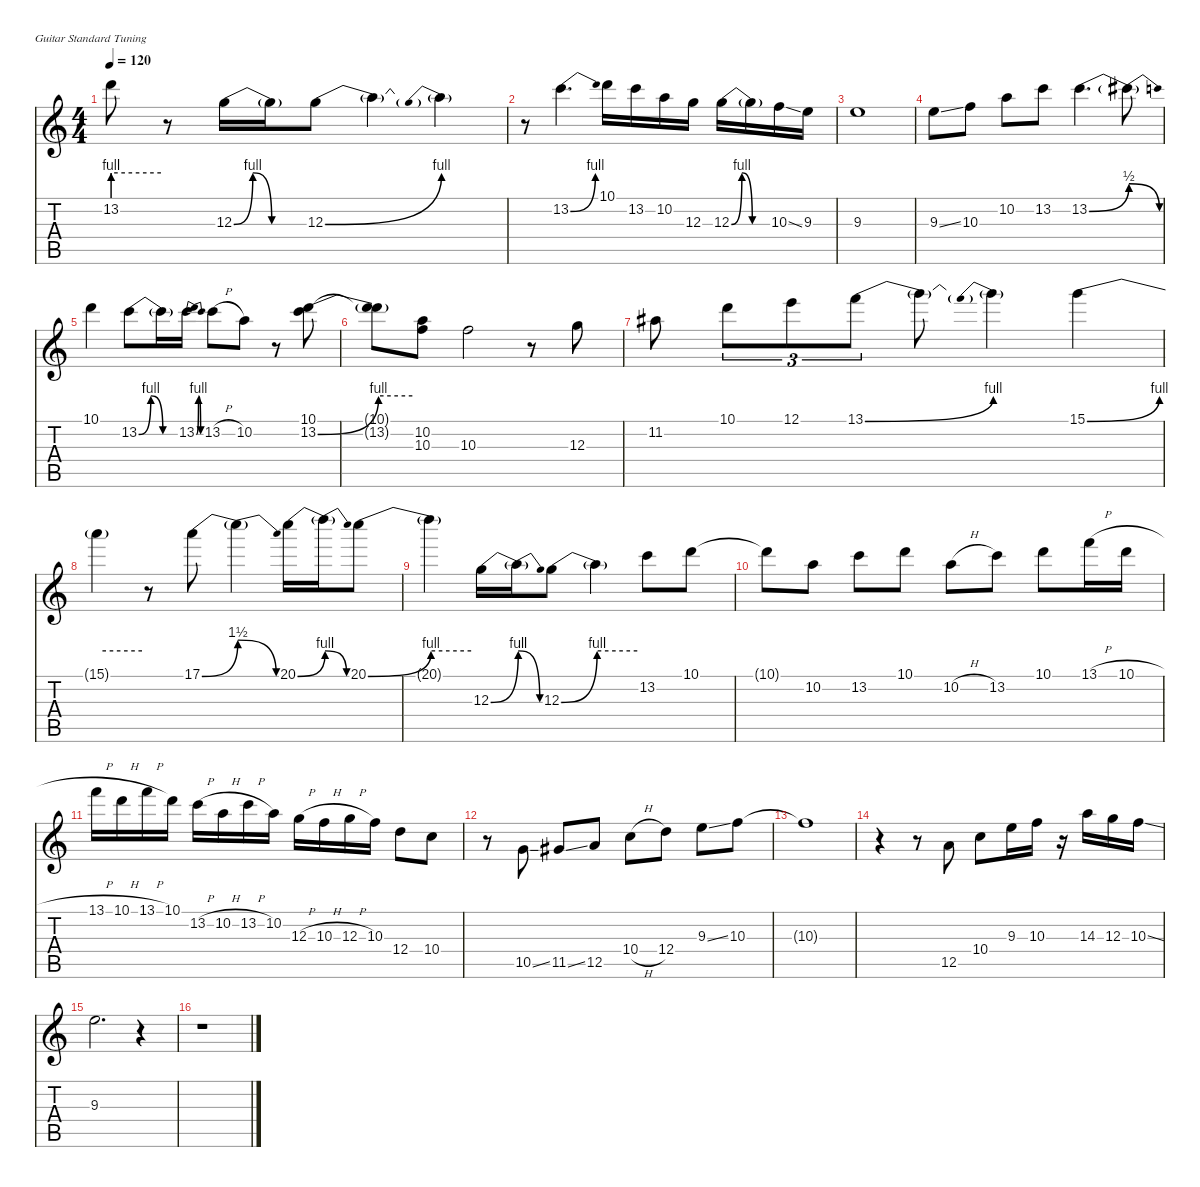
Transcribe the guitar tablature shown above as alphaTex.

\defaultSystemsLayout 4
\hideDynamics
\bracketExtendMode nobrackets
\singleTrackTrackNamePolicy hidden
\multiTrackTrackNamePolicy hidden
\firstSystemTrackNameMode fullname
\firstSystemTrackNameOrientation horizontal
\otherSystemsTrackNameOrientation horizontal
\track ("Gtr 1" "dist.guit.") {instrument distortionguitar}
\staff {score tabs}
\tuning (E4 B3 G3 D3 A2 E2)
\ts (4 4)
\tempo 120
\clef g2
\ks c
13.2{be (hold 0 4 60 4) t}.8{dy f beam Down} r.8{beam Down} 12.3{be (bendrelease 0 0 30 4 30 4 60 0)}.16{beam Down} 12.3{be (hold 0 0 60 0) t}.16{beam Down} 12.3{be (bend 0 0 60 4)}.8{beam Down} 12.3{t}.4{beam Down} 12.3{be (prebend 0 4 60 4) t}.4{beam Down} |
r.8{beam Down} 13.2{be (bend 0 0 30 4)}.4{d beam Down} 10.1.16{beam Down} 13.2.16{beam Down} 10.2.16{beam Down} 12.3.16{beam Down} 12.3{be (bendrelease 0 0 30 4 30 4 60 0)}.16{beam Down} 12.3{be (hold 0 0 60 0) t}.16{beam Down} 10.3{ss}.16{beam Down} 9.3.16{beam Down} |
9.3.1{beam Down} |
9.3{ss}.8{beam Down} 10.3.8{beam Down} 10.2.8{beam Down} 13.2.8{beam Down} 13.2{be (bend 0 0 60 2)}.4{d beam Down} 13.2{be (release 0 2 60 0) t}.8{beam Down} |
10.1.4{beam Down} 13.2{be (bendrelease 0 0 30 4 30 4 60 0)}.8{beam Down} 13.2{be (hold 0 0 60 0) t}.16{beam Down} 13.2{be (bendrelease 0 0 15 4 30 4 45 0)}.16{beam Down} 13.2{h}.8{beam Down} 10.2.8{beam Down} r.8{beam Down} (10.1 13.2{be (bend 0 0 60 4)}).8{beam Down} |
(10.1{t} 13.2{be (hold 0 4 60 4) t}).8{beam Down} (10.2 10.3).8{beam Down} 10.3.2{beam Down} r.8{beam Down} 12.3.8{beam Down} |
11.2{acc #}.8{beam Down} 10.1.8{tu (3 2) beam Down} 12.1.8{tu (3 2) beam Down} 13.1{be (bend 0 0 60 4)}.8{tu (3 2) beam Down} 13.1{t}.8{beam Down} 13.1{be (prebend 0 4 60 4) t}.4{beam Down} 15.1{be (bend 0 0 60 4)}.4{beam Down} |
15.1{be (hold 0 4 60 4) t}.4{beam Down} r.8{beam Down} 17.1{be (bend 0 0 60 6)}.8{beam Down} 17.1{be (release 0 6 60 0) t}.4{beam Down} 20.1{be (bend 0 0 60 4)}.16{beam Down} 20.1{be (release 0 4 60 0) t}.16{beam Down} 20.1{be (bend 0 0 60 4)}.8{beam Down} |
20.1{be (hold 0 4 60 4) t}.4{beam Down} 12.3{be (bend 0 0 60 4)}.16{beam Down} 12.3{be (release 0 4 60 0) t}.16{beam Down} 12.3{be (bend 0 0 60 4)}.8{beam Down} 12.3{be (hold 0 4 60 4) t}.4{beam Down} 13.2.8{beam Down} 10.1.8{beam Down} |
10.1{t}.8{beam Down} 10.2.8{beam Down} 13.2.8{beam Down} 10.1.8{beam Down} 10.2{h}.8{beam Down} 13.2.8{beam Down} 10.1.8{beam Down} 13.1{h}.16{beam Down} 10.1{h}.16{beam Down} |
13.1{h}.16{beam Down} 10.1{h}.16{beam Down} 13.1{h}.16{beam Down} 10.1.16{beam Down} 13.2{h}.16{beam Down} 10.2{h}.16{beam Down} 13.2{h}.16{beam Down} 10.2.16{beam Down} 12.3{h}.16{beam Down} 10.3{h}.16{beam Down} 12.3{h}.16{beam Down} 10.3.16{beam Down} 12.4.8{beam Down} 10.4.8{beam Down} |
r.8{beam Down} 10.5{ss}.8{beam Up} 11.5{ss acc #}.8{beam Up} 12.5.8{beam Up} 10.4{h}.8{beam Down} 12.4.8{beam Down} 9.3{ss}.8{beam Down} 10.3.8{beam Down} |
10.3{t}.1{beam Down} |
r.4{beam Down} r.8{beam Down} 12.5.8{beam Up} 10.4.8{beam Down} 9.3.16{beam Down} 10.3.16{beam Down} r.16{beam Down} 14.3.16{beam Down} 12.3.16{beam Down} 10.3{ss}.16{beam Down} |
9.3.2{d beam Down} r.4{beam Down} |
r.1{beam Down}
